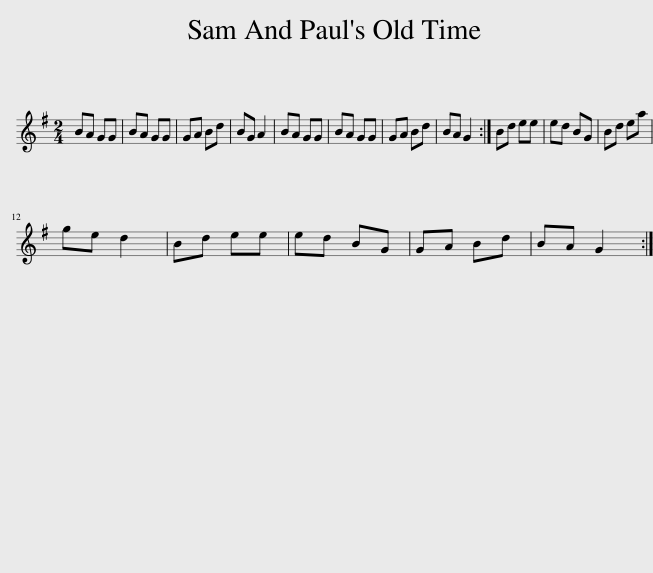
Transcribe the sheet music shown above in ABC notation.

X:1
L:1/8
M:2/4
I:linebreak $
K:G
V:1 treble
V:1
 BA GG | BA GG | GA Bd | BG A2 | BA GG | %5
 BA GG | GA Bd | BA G2 :| Bd ee | ed BG | %10
 Bd ea |$ ge d2 | Bd ee | ed BG | GA Bd | %15
 BA G2 :| %16
